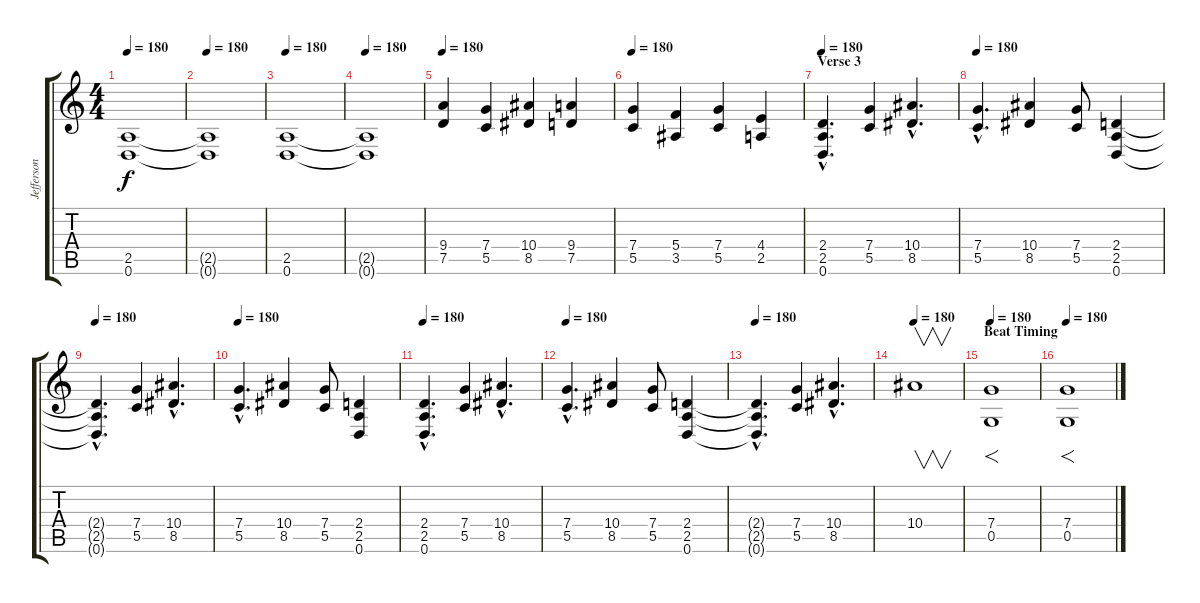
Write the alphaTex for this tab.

\track ("Jefferson" "Jefferson") {instrument distortionguitar}
\staff {score tabs}
\tuning (D4 A3 F3 C3 G2 D2) {hide}
\ts (4 4)
\tempo 180
\clef g2
\ks c
(2.5 0.6).1{dy f} |
\tempo 180
(2.5{t} 0.6{t}).1 |
\tempo 180
(2.5 0.6).1 |
\tempo 180
(2.5{t} 0.6{t}).1 |
\tempo 180
(9.4 7.5).4 (7.4 5.5).4 (10.4 8.5).4 (9.4 7.5).4 |
\tempo 180
(7.4 5.5).4 (5.4 3.5).4 (7.4 5.5).4 (4.4 2.5).4 |
\section ("" "Verse 3")
\tempo 180
(2.4{hac} 2.5{hac} 0.6{hac}).4{d} (7.4 5.5).4 (10.4{hac} 8.5{hac}).4{d} |
\tempo 180
(7.4{hac} 5.5{hac}).4{d} (10.4 8.5).4 (7.4 5.5).8 (2.4 2.5 0.6).4 |
\tempo 180
(2.4{hac t} 2.5{hac t} 0.6{hac t}).4{d} (7.4 5.5).4 (10.4{hac} 8.5{hac}).4{d} |
\tempo 180
(7.4{hac} 5.5{hac}).4{d} (10.4 8.5).4 (7.4 5.5).8 (2.4 2.5 0.6).4 |
\tempo 180
(2.4{hac} 2.5{hac} 0.6{hac}).4{d} (7.4 5.5).4 (10.4{hac} 8.5{hac}).4{d} |
\tempo 180
(7.4{hac} 5.5{hac}).4{d} (10.4 8.5).4 (7.4 5.5).8 (2.4 2.5 0.6).4 |
\tempo 180
(2.4{hac t} 2.5{hac t} 0.6{hac t}).4{d} (7.4 5.5).4 (10.4{hac} 8.5{hac}).4{d} |
\tempo 180
10.4.1{v} |
\section ("" "Beat Timing")
\tempo 180
(7.4 0.5).1{f} |
\tempo 180
(7.4 0.5).1{f}
